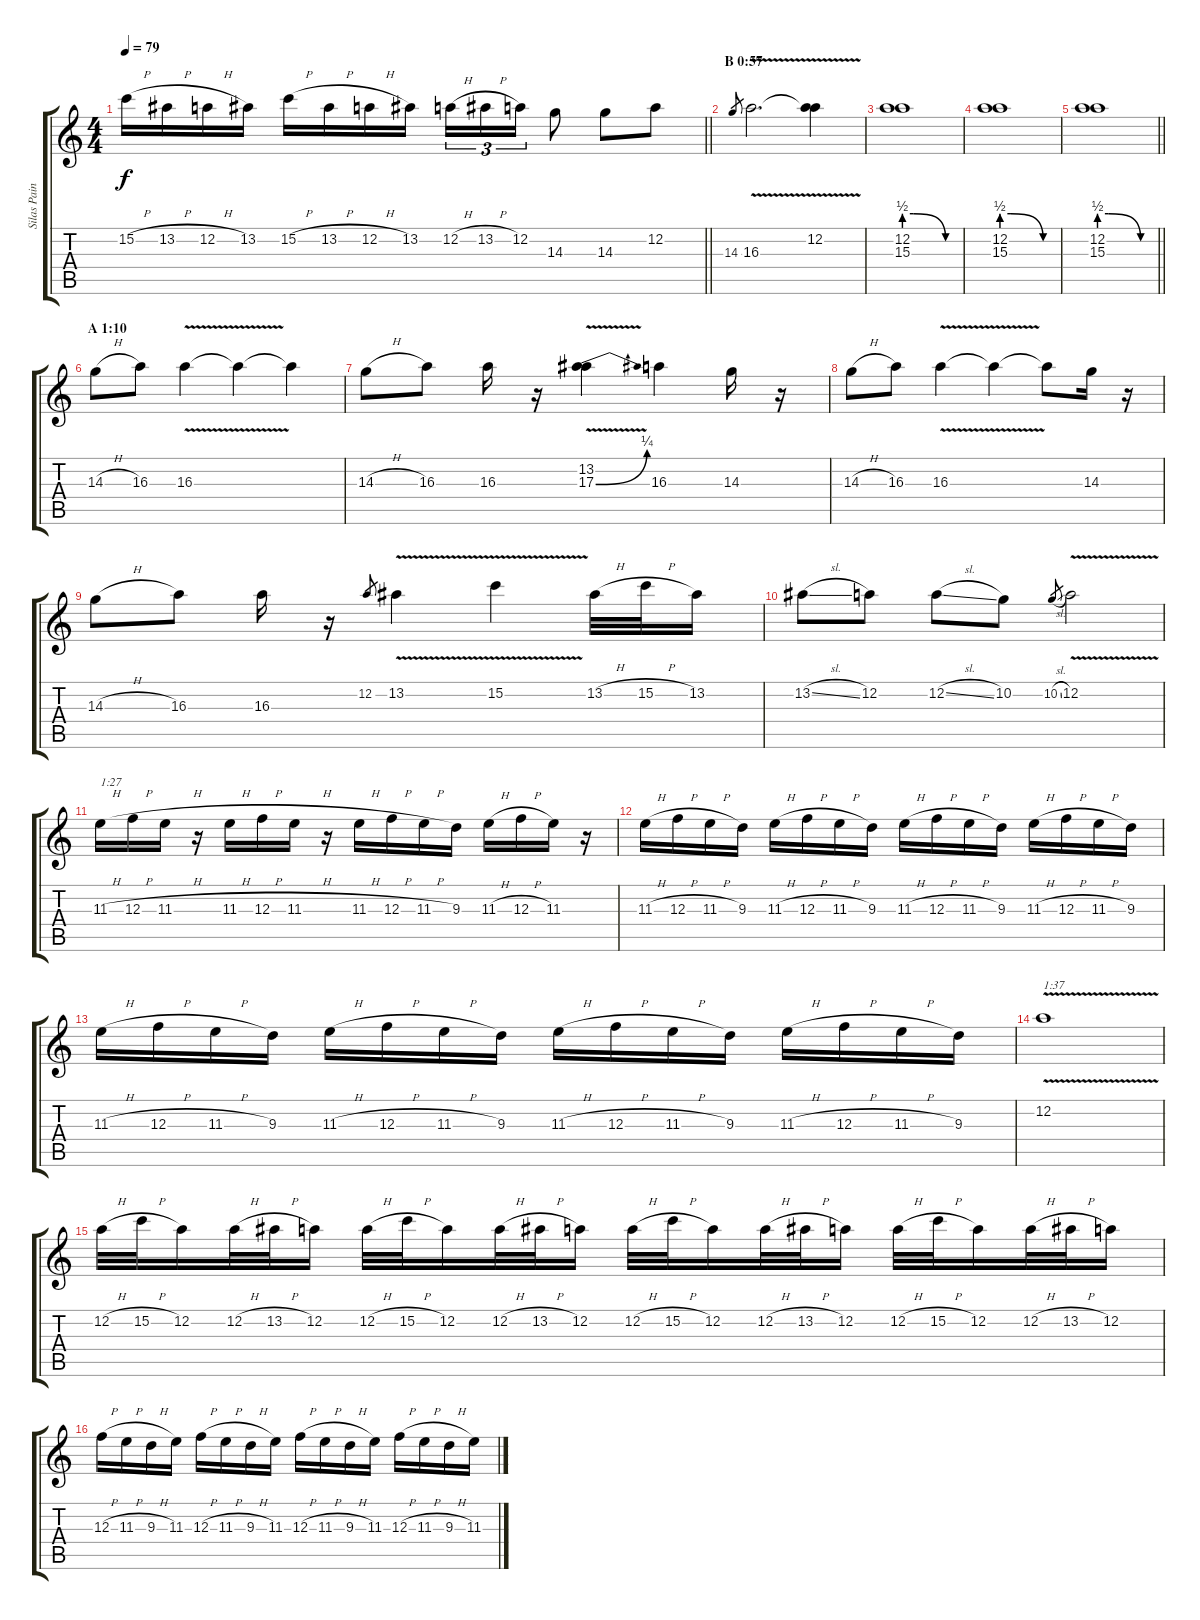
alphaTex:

\track ("Silas Paine (lead guitar)" "Silas Pain") {instrument overdrivenguitar}
\staff {score tabs}
\tuning (D4 A3 F3 C3 G2 D2) {hide}
\ts (4 4)
\tempo 79
\clef g2
\barLineRight lightlight
\ks c
15.2{h}.16{dy f} 13.2{h}.16 12.2{h}.16 13.2.16 15.2{h}.16 13.2{h}.16 12.2{h}.16 13.2.16 12.2{h}.16{tu (3 2)} 13.2{h}.16{tu (3 2)} 12.2.16{tu (3 2)} 14.3.8 14.3.8 12.2.8 |
\section ("" "B 0:57")
14.3.8{gr} 16.3{v}.2{d} (12.2 16.3{t}).4 |
(12.2 15.3{be (custom 0 2 10 2 45 0 60 0)}).1 |
(12.2 15.3{be (custom 0 2 10 2 45 0 60 0)}).1 |
\barLineRight lightlight
(12.2 15.3{be (custom 0 2 10 2 45 0 60 0)}).1 |
\section ("" "A 1:10")
14.3{h}.8 16.3.8 16.3{v}.4 16.3{t}.4 16.3{t}.4 |
14.3{h}.8 16.3.8 16.3.16 r.16 (13.2{v} 17.3{be (bend 0 0 60 1)}).4 16.3.4 14.3.16 r.16 |
14.3{h}.8 16.3.8 16.3{v}.4 16.3{t}.4 16.3{t}.8 14.3.16 r.16 |
14.3{h}.8 16.3.8 16.3.16 r.16 12.2.8{gr} 13.2{v}.4 15.2{v}.4 13.2{h}.32 15.2{h}.32 13.2.16 |
13.2{sl}.8 12.2.8 12.2{sl}.8 10.2.8 10.2{sl}.8{gr} 12.2{v}.2 |
11.3{h}.16{txt "1:27"} 12.3{h}.16 11.3{h}.16 r.16 11.3{h}.16 12.3{h}.16 11.3{h}.16 r.16 11.3{h}.16 12.3{h}.16 11.3{h}.16 9.3.16 11.3{h}.16 12.3{h}.16 11.3.16 r.16 |
11.3{h}.16 12.3{h}.16 11.3{h}.16 9.3.16 11.3{h}.16 12.3{h}.16 11.3{h}.16 9.3.16 11.3{h}.16 12.3{h}.16 11.3{h}.16 9.3.16 11.3{h}.16 12.3{h}.16 11.3{h}.16 9.3.16 |
11.3{h}.16 12.3{h}.16 11.3{h}.16 9.3.16 11.3{h}.16 12.3{h}.16 11.3{h}.16 9.3.16 11.3{h}.16 12.3{h}.16 11.3{h}.16 9.3.16 11.3{h}.16 12.3{h}.16 11.3{h}.16 9.3.16 |
12.2{v}.1{txt "1:37"} |
12.2{h}.32 15.2{h}.32 12.2.16 12.2{h}.32 13.2{h}.32 12.2.16 12.2{h}.32 15.2{h}.32 12.2.16 12.2{h}.32 13.2{h}.32 12.2.16 12.2{h}.32 15.2{h}.32 12.2.16 12.2{h}.32 13.2{h}.32 12.2.16 12.2{h}.32 15.2{h}.32 12.2.16 12.2{h}.32 13.2{h}.32 12.2.16 |
12.3{h}.16 11.3{h}.16 9.3{h}.16 11.3.16 12.3{h}.16 11.3{h}.16 9.3{h}.16 11.3.16 12.3{h}.16 11.3{h}.16 9.3{h}.16 11.3.16 12.3{h}.16 11.3{h}.16 9.3{h}.16 11.3.16
